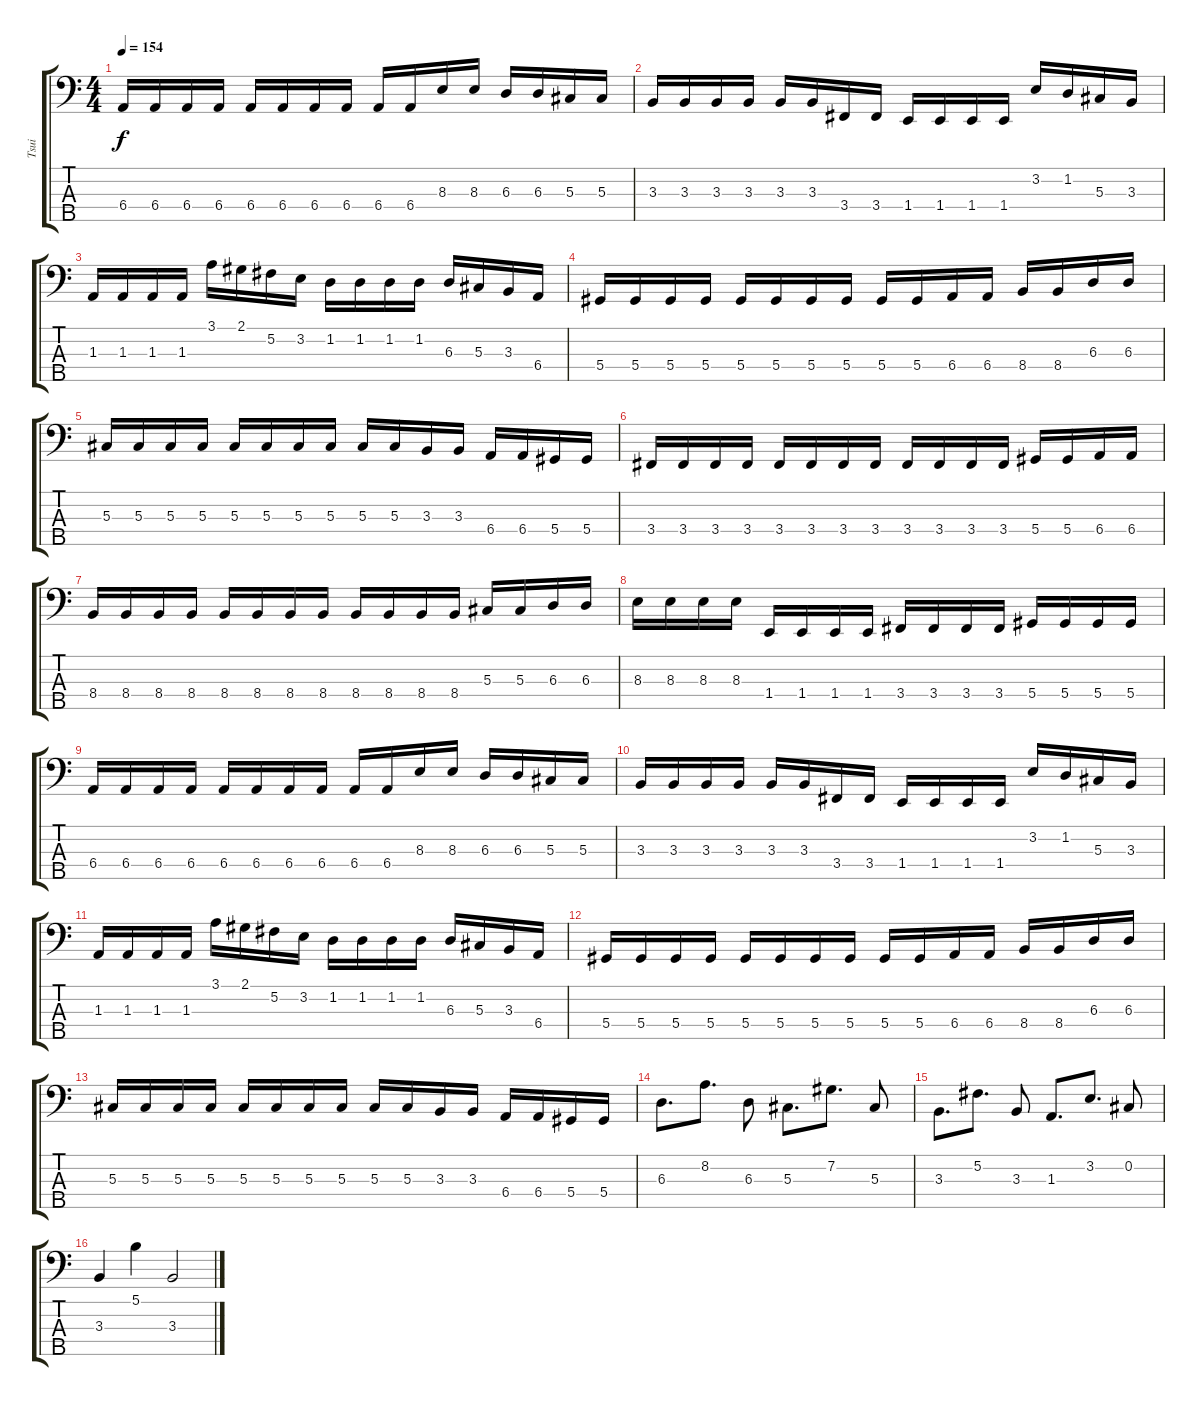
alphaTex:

\track ("Tsui" "Tsui") {instrument electricbassfinger}
\staff {score tabs}
\tuning (Gb2 Db2 Ab1 Eb1 Bb0) {hide}
\ts (4 4)
\tempo 154
\clef f4
\ks c
6.4.16{dy f} 6.4.16 6.4.16 6.4.16 6.4.16 6.4.16 6.4.16 6.4.16 6.4.16 6.4.16 8.3.16 8.3.16 6.3.16 6.3.16 5.3.16 5.3.16 |
3.3.16 3.3.16 3.3.16 3.3.16 3.3.16 3.3.16 3.4.16 3.4.16 1.4.16 1.4.16 1.4.16 1.4.16 3.2.16 1.2.16 5.3.16 3.3.16 |
1.3.16 1.3.16 1.3.16 1.3.16 3.1.16 2.1.16 5.2.16 3.2.16 1.2.16 1.2.16 1.2.16 1.2.16 6.3.16 5.3.16 3.3.16 6.4.16 |
5.4.16 5.4.16 5.4.16 5.4.16 5.4.16 5.4.16 5.4.16 5.4.16 5.4.16 5.4.16 6.4.16 6.4.16 8.4.16 8.4.16 6.3.16 6.3.16 |
5.3.16 5.3.16 5.3.16 5.3.16 5.3.16 5.3.16 5.3.16 5.3.16 5.3.16 5.3.16 3.3.16 3.3.16 6.4.16 6.4.16 5.4.16 5.4.16 |
3.4.16 3.4.16 3.4.16 3.4.16 3.4.16 3.4.16 3.4.16 3.4.16 3.4.16 3.4.16 3.4.16 3.4.16 5.4.16 5.4.16 6.4.16 6.4.16 |
8.4.16 8.4.16 8.4.16 8.4.16 8.4.16 8.4.16 8.4.16 8.4.16 8.4.16 8.4.16 8.4.16 8.4.16 5.3.16 5.3.16 6.3.16 6.3.16 |
8.3.16 8.3.16 8.3.16 8.3.16 1.4.16 1.4.16 1.4.16 1.4.16 3.4.16 3.4.16 3.4.16 3.4.16 5.4.16 5.4.16 5.4.16 5.4.16 |
6.4.16 6.4.16 6.4.16 6.4.16 6.4.16 6.4.16 6.4.16 6.4.16 6.4.16 6.4.16 8.3.16 8.3.16 6.3.16 6.3.16 5.3.16 5.3.16 |
3.3.16 3.3.16 3.3.16 3.3.16 3.3.16 3.3.16 3.4.16 3.4.16 1.4.16 1.4.16 1.4.16 1.4.16 3.2.16 1.2.16 5.3.16 3.3.16 |
1.3.16 1.3.16 1.3.16 1.3.16 3.1.16 2.1.16 5.2.16 3.2.16 1.2.16 1.2.16 1.2.16 1.2.16 6.3.16 5.3.16 3.3.16 6.4.16 |
5.4.16 5.4.16 5.4.16 5.4.16 5.4.16 5.4.16 5.4.16 5.4.16 5.4.16 5.4.16 6.4.16 6.4.16 8.4.16 8.4.16 6.3.16 6.3.16 |
5.3.16 5.3.16 5.3.16 5.3.16 5.3.16 5.3.16 5.3.16 5.3.16 5.3.16 5.3.16 3.3.16 3.3.16 6.4.16 6.4.16 5.4.16 5.4.16 |
6.3.8{d} 8.2.8{d} 6.3.8 5.3.8{d} 7.2.8{d} 5.3.8 |
3.3.8{d} 5.2.8{d} 3.3.8 1.3.8{d} 3.2.8{d} 0.2.8 |
3.3.4 5.1.4 3.3.2
